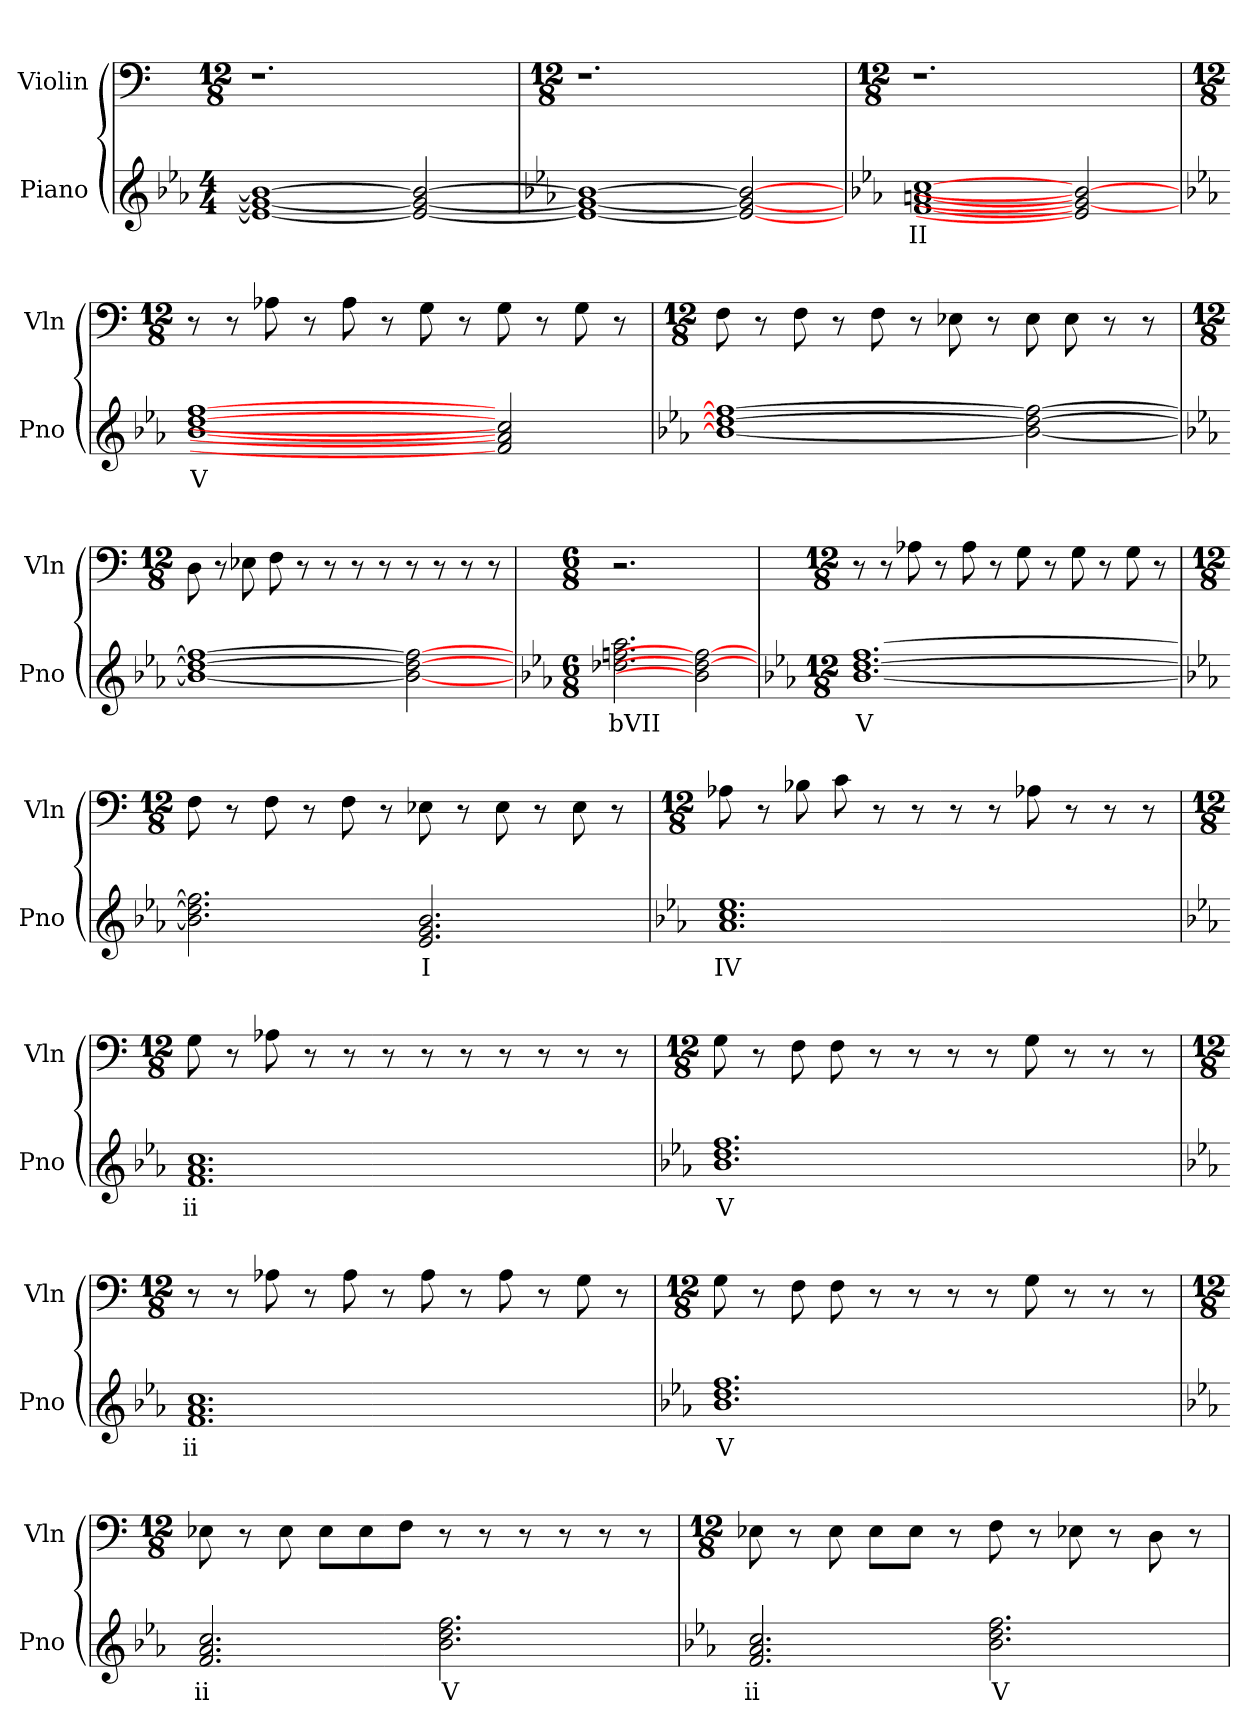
**kern	**text	**kern
*part2	*part2	*part1
*staff2	*staff2	*staff1
*I"Piano	*	*I"Violin
*I'Pno	*	*I'Vln
*k[b-e-a-]	*	*
*E-:	*	*
*M4/4	*	*M12/8
=	=	=
1e-_ 1g_ 1b-_	.	1.r
2e-_ 2g_ 2b-_	.	.
=	=	=
*k[b-e-a-]	*	*
*E-:	*	*
*	*	*M12/8
1e-_ 1g_ 1b-_	.	1.r
2e-_ 2g_ 2b-_	.	.
=	=	=
*k[b-e-a-]	*	*
*E-:	*	*
*	*	*M12/8
[1f [1an [1cc	II	1.r
2e-] 2g_ 2b-_	.	.
=	=	=
*k[b-e-a-]	*	*
*E-:	*	*
*	*	*M12/8
[1b- [1dd [1ff	V	8r
.	.	8r
.	.	8A-X
.	.	8r
.	.	8A-
.	.	8r
.	.	8G
.	.	8r
2f] 2a] 2cc]	.	8G
.	.	8r
.	.	8G
.	.	8r
=	=	=
*k[b-e-a-]	*	*
*E-:	*	*
*	*	*M12/8
1b-_ 1dd_ 1ff_	.	8F
.	.	8r
.	.	8F
.	.	8r
.	.	8F
.	.	8r
.	.	8E-X
.	.	8r
2b-_ 2dd_ 2ff_	.	8E-
.	.	8E-
.	.	8r
.	.	8r
=	=	=
*k[b-e-a-]	*	*
*E-:	*	*
*	*	*M12/8
1b-_ 1dd_ 1ff_	.	8D
.	.	8r
.	.	8E-X
.	.	8F
.	.	8r
.	.	8r
.	.	8r
.	.	8r
2b-_ 2dd_ 2ff_	.	8r
.	.	8r
.	.	8r
.	.	8r
=	=	=
*k[b-e-a-]	*	*
*E-:	*	*
*M6/8	*	*M6/8
2.dd-X 2.ffn 2.aa-	bVII	2.r
2b-] 2dd_ 2ff_	.	2ryy
=	=	=
*k[b-e-a-]	*	*
*E-:	*	*
*M12/8	*	*M12/8
[1.b- [1.dd [1.ff	V	8r
.	.	8r
.	.	8A-X
.	.	8r
.	.	8A-
.	.	8r
.	.	8G
.	.	8r
.	.	8G
.	.	8r
.	.	8G
.	.	8r
=	=	=
*k[b-e-a-]	*	*
*E-:	*	*
*	*	*M12/8
2.b-] 2.dd] 2.ff]	.	8F
.	.	8r
.	.	8F
.	.	8r
.	.	8F
.	.	8r
2.e- 2.g 2.b-	I	8E-X
.	.	8r
.	.	8E-
.	.	8r
.	.	8E-
.	.	8r
=	=	=
*k[b-e-a-]	*	*
*E-:	*	*
*	*	*M12/8
1.a- 1.cc 1.ee-	IV	8A-X
.	.	8r
.	.	8B-X
.	.	8c
.	.	8r
.	.	8r
.	.	8r
.	.	8r
.	.	8A-X
.	.	8r
.	.	8r
.	.	8r
=	=	=
*k[b-e-a-]	*	*
*E-:	*	*
*	*	*M12/8
1.f 1.a- 1.cc	ii	8G
.	.	8r
.	.	8A-X
.	.	8r
.	.	8r
.	.	8r
.	.	8r
.	.	8r
.	.	8r
.	.	8r
.	.	8r
.	.	8r
=	=	=
*k[b-e-a-]	*	*
*E-:	*	*
*	*	*M12/8
1.b- 1.dd 1.ff	V	8G
.	.	8r
.	.	8F
.	.	8F
.	.	8r
.	.	8r
.	.	8r
.	.	8r
.	.	8G
.	.	8r
.	.	8r
.	.	8r
=	=	=
*k[b-e-a-]	*	*
*E-:	*	*
*	*	*M12/8
1.f 1.a- 1.cc	ii	8r
.	.	8r
.	.	8A-X
.	.	8r
.	.	8A-
.	.	8r
.	.	8A-
.	.	8r
.	.	8A-
.	.	8r
.	.	8G
.	.	8r
=	=	=
*k[b-e-a-]	*	*
*E-:	*	*
*	*	*M12/8
1.b- 1.dd 1.ff	V	8G
.	.	8r
.	.	8F
.	.	8F
.	.	8r
.	.	8r
.	.	8r
.	.	8r
.	.	8G
.	.	8r
.	.	8r
.	.	8r
=	=	=
*k[b-e-a-]	*	*
*E-:	*	*
*	*	*M12/8
2.f 2.a- 2.cc	ii	8E-X
.	.	8r
.	.	8E-
.	.	8E-L
.	.	8E-
.	.	8FJ
2.b- 2.dd 2.ff	V	8r
.	.	8r
.	.	8r
.	.	8r
.	.	8r
.	.	8r
=	=	=
*k[b-e-a-]	*	*
*E-:	*	*
*	*	*M12/8
2.f 2.a- 2.cc	ii	8E-X
.	.	8r
.	.	8E-
.	.	8E-L
.	.	8E-J
.	.	8r
2.b- 2.dd 2.ff	V	8F
.	.	8r
.	.	8E-X
.	.	8r
.	.	8D
.	.	8r
=	=	=
*-	*-	*-
